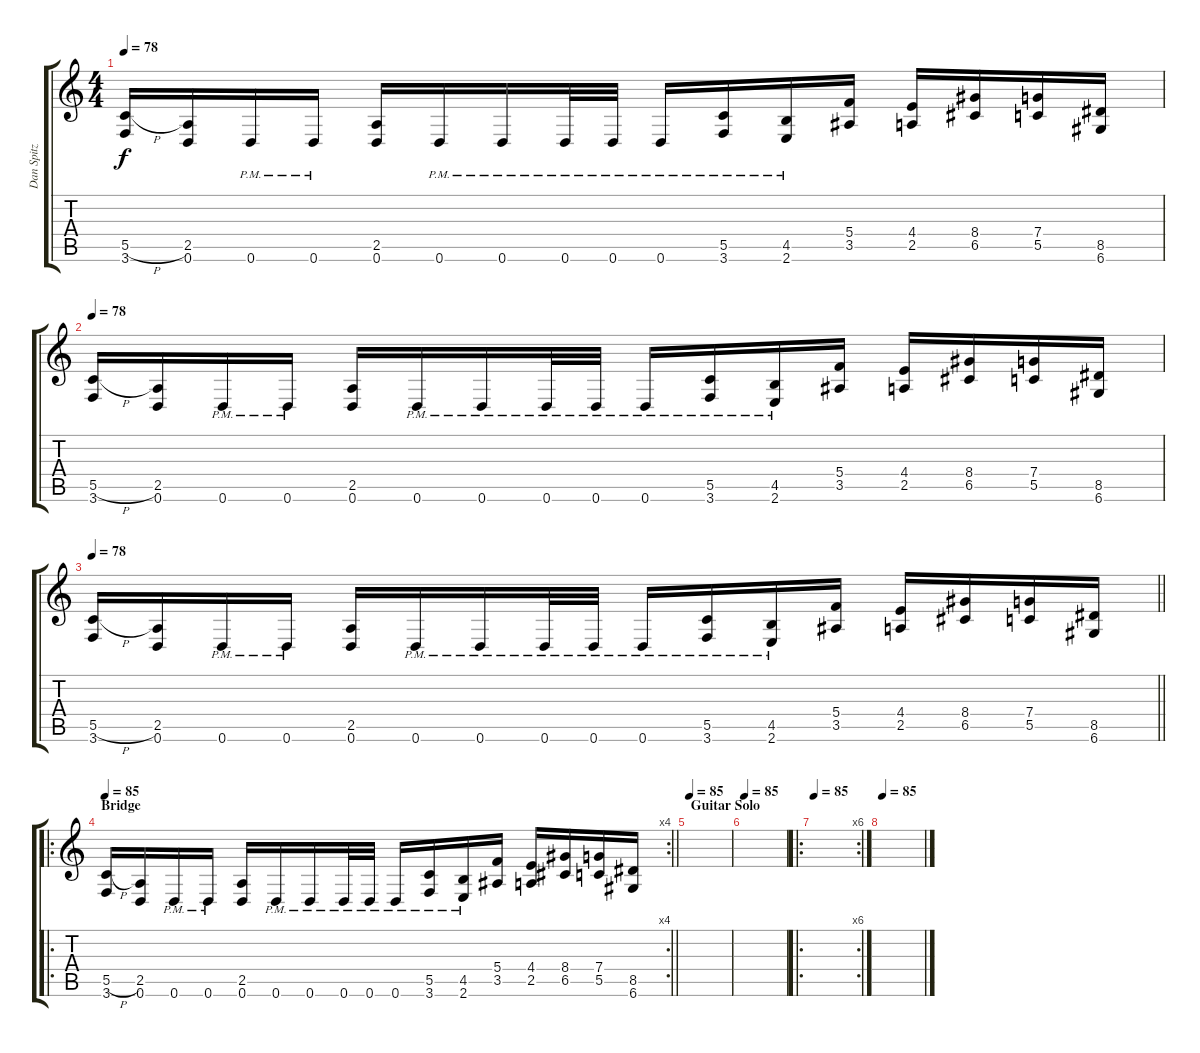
\track ("Dan Spitz" "Dan Spitz") {instrument distortionguitar}
\staff {score tabs}
\tuning (D4 A3 F3 C3 G2 D2) {hide}
\ts (4 4)
\tempo 78
\clef g2
\ks c
(5.5{h} 3.6).16{dy f} (2.5 0.6).16 0.6{pm}.16 0.6{pm}.16 (2.5 0.6).16 0.6{pm}.16 0.6{pm}.16 0.6{pm}.32 0.6{pm}.32 0.6{pm}.16 (5.5 3.6{pm}).16 (4.5 2.6{pm}).16 (5.4 3.5).16 (4.4 2.5).16 (8.4 6.5).16 (7.4 5.5).16 (8.5 6.6).16 |
\tempo 78
(5.5{h} 3.6).16 (2.5 0.6).16 0.6{pm}.16 0.6{pm}.16 (2.5 0.6).16 0.6{pm}.16 0.6{pm}.16 0.6{pm}.32 0.6{pm}.32 0.6{pm}.16 (5.5 3.6{pm}).16 (4.5 2.6{pm}).16 (5.4 3.5).16 (4.4 2.5).16 (8.4 6.5).16 (7.4 5.5).16 (8.5 6.6).16 |
\tempo 78
\barLineRight lightlight
(5.5{h} 3.6).16 (2.5 0.6).16 0.6{pm}.16 0.6{pm}.16 (2.5 0.6).16 0.6{pm}.16 0.6{pm}.16 0.6{pm}.32 0.6{pm}.32 0.6{pm}.16 (5.5 3.6{pm}).16 (4.5 2.6{pm}).16 (5.4 3.5).16 (4.4 2.5).16 (8.4 6.5).16 (7.4 5.5).16 (8.5 6.6).16 |
\ro
\rc 4
\section ("" "Bridge")
\tempo 85
\barLineRight lightlight
(5.5{h} 3.6).16 (2.5 0.6).16 0.6{pm}.16 0.6{pm}.16 (2.5 0.6).16 0.6{pm}.16 0.6{pm}.16 0.6{pm}.32 0.6{pm}.32 0.6{pm}.16 (5.5 3.6{pm}).16 (4.5 2.6{pm}).16 (5.4 3.5).16 (4.4 2.5).16 (8.4 6.5).16 (7.4 5.5).16 (8.5 6.6).16 |
\section ("" "Guitar Solo")
\tempo 85
|
\tempo 85
|
\ro
\rc 6
\tempo 85
|
\tempo 85
